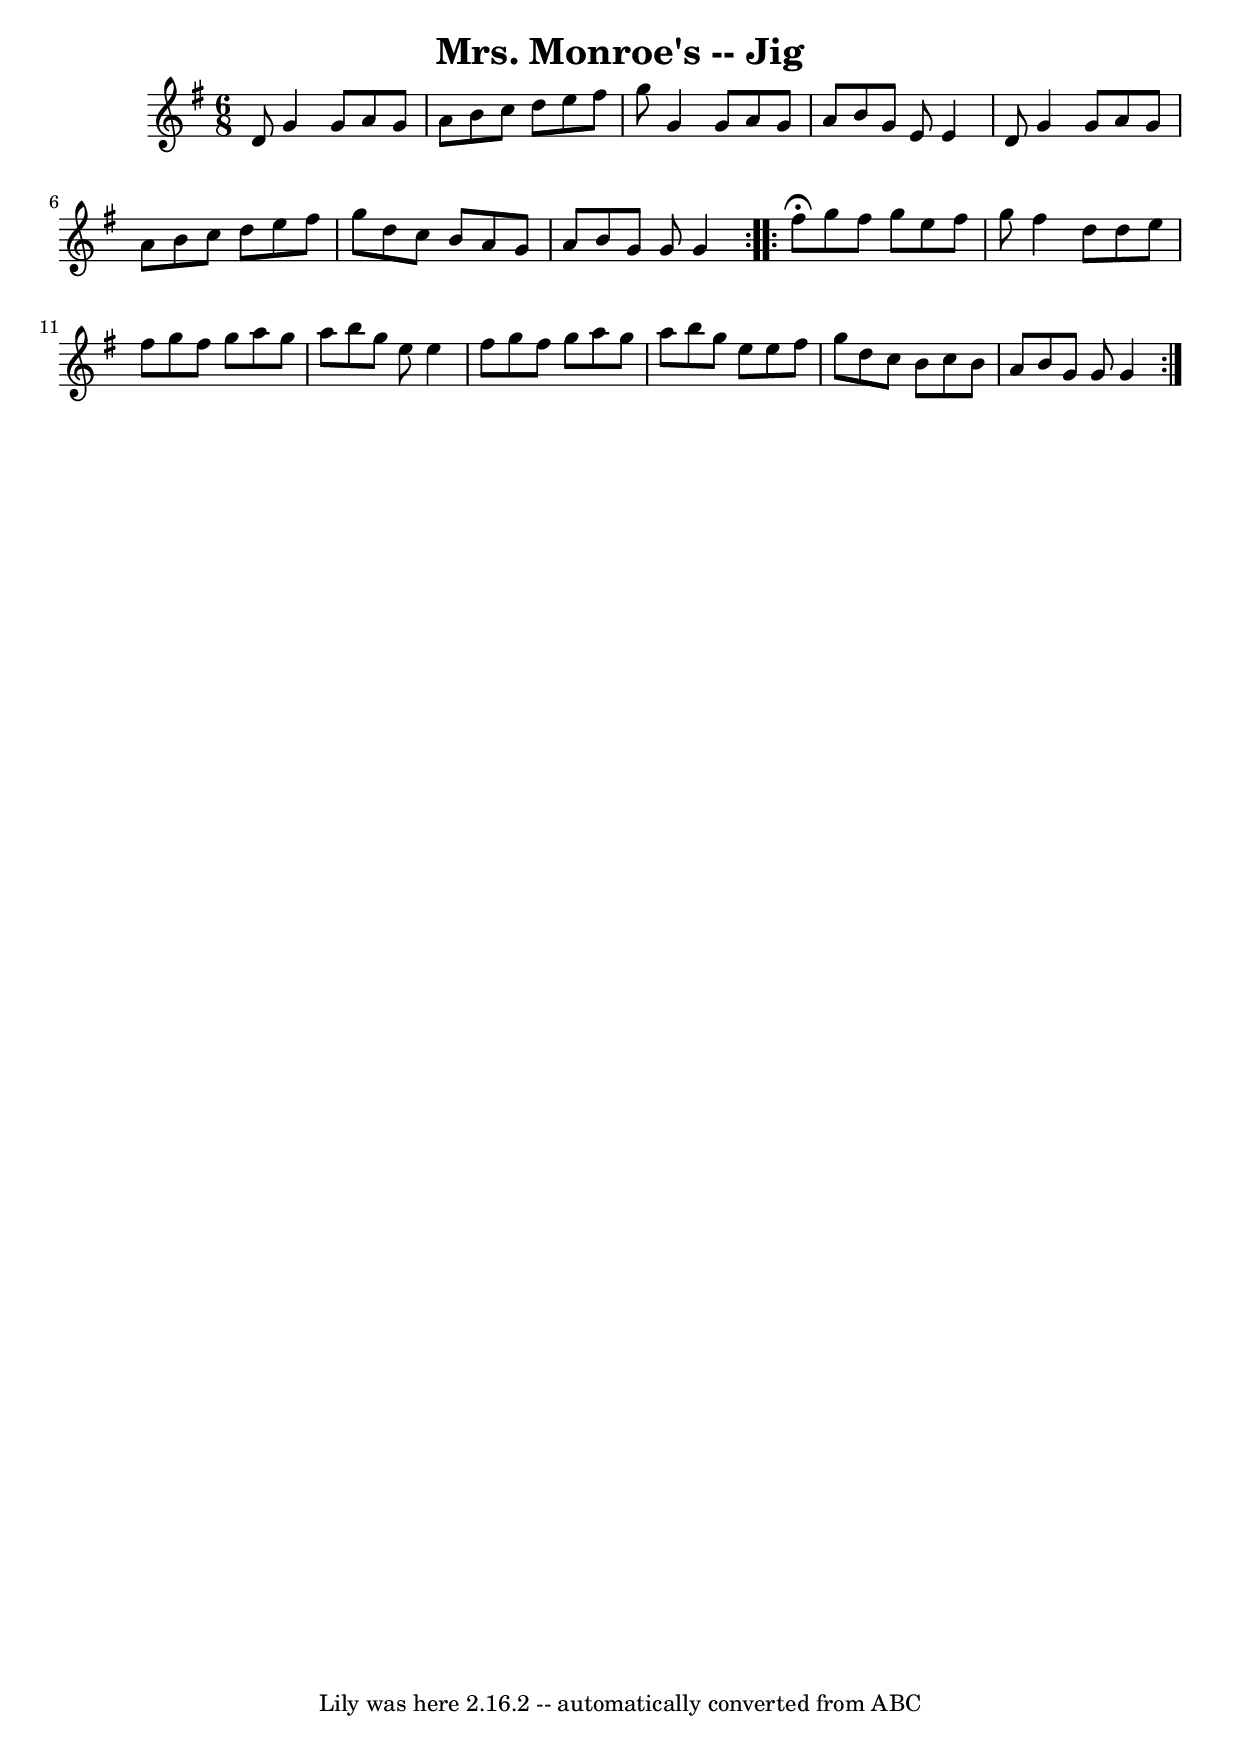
\version "2.7.40"
\include "Mammoth.ily"
\header {
	book = "Ryan's Mammoth Collection"
	crossRefNumber = "1"
	footnotes = "\\\\111 626"
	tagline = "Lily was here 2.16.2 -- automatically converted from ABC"
	title = "Mrs. Monroe's -- Jig"
}
voicedefault =  {
\set Score.defaultBarType = "empty"

\repeat volta 2 {
\time 6/8 \key g \major d'8  |
 g'4 g'8 a'8 g'8 a'8    
|
 b'8 c''8 d''8 e''8 fis''8 g''8    |
 g'4    
g'8 a'8 g'8 a'8    |
 b'8 g'8 e'8 e'4 d'8    
|
 g'4 g'8 a'8 g'8 a'8    |
 b'8 c''8 d''8  
 e''8 fis''8 g''8    |
 d''8 c''8 b'8 a'8 g'8 a'8 
   |
 b'8 g'8 g'8 g'4    }     \repeat volta 2 { fis''8 
^\fermata |
 g''8 fis''8 g''8 e''8 fis''8 g''8    
|
 fis''4 d''8 d''8 e''8 fis''8    |
 g''8    
fis''8 g''8 a''8 g''8 a''8    |
 b''8 g''8 e''8    
e''4 fis''8    |
 g''8 fis''8 g''8 a''8 g''8 a''8   
 |
 b''8 g''8 e''8 e''8 fis''8 g''8    |
 d''8   
 c''8 b'8 c''8 b'8 a'8    |
 b'8 g'8 g'8 g'4      
}   
}

\score{
    <<

	\context Staff="default"
	{
	    \voicedefault 
	}

    >>
	\layout {
	}
	\midi {}
}
